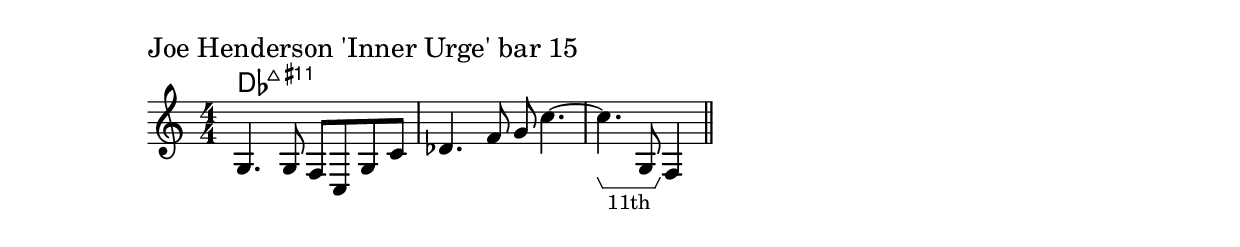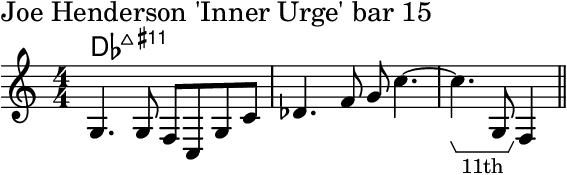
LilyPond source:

\version "2.24.4"
\language "english"
#(ly:set-option 'crop #t)
\include "include/alt.ly"
\score {
  \midi {
    \tempo 4=140
  }
  \layout {
    \context {
      \Score
      \omit BarNumber
    }
    \context {
      \Voice
      \consists Horizontal_bracket_engraver
    }
  }
  {
    <<
    \chords {
      \set noChordSymbol = ""
      \set minorChordModifier = \markup { "-" }
      \skip \ppp % spacer to set voice volume
      df1:11+.7+ | r | r  % NOTE: using sharp-11 not sharp-4
    }
    \new Staff {
      \key c \major
      \numericTimeSignature
      \time 4/4
      \clef treble
      {
        \sectionLabel "Joe Henderson 'Inner Urge' bar 15"
        \relative {
          \skip \ff % spacer to set voice volume
          g4. g8 f c g' c |
          df4. f8 g8 c4.~
          \once\override HorizontalBracketText.text = "11th"
          c4. \startGroup g,8 \stopGroup f4
          \bar "||"
        }
      }
    }
    >>
  }
}
